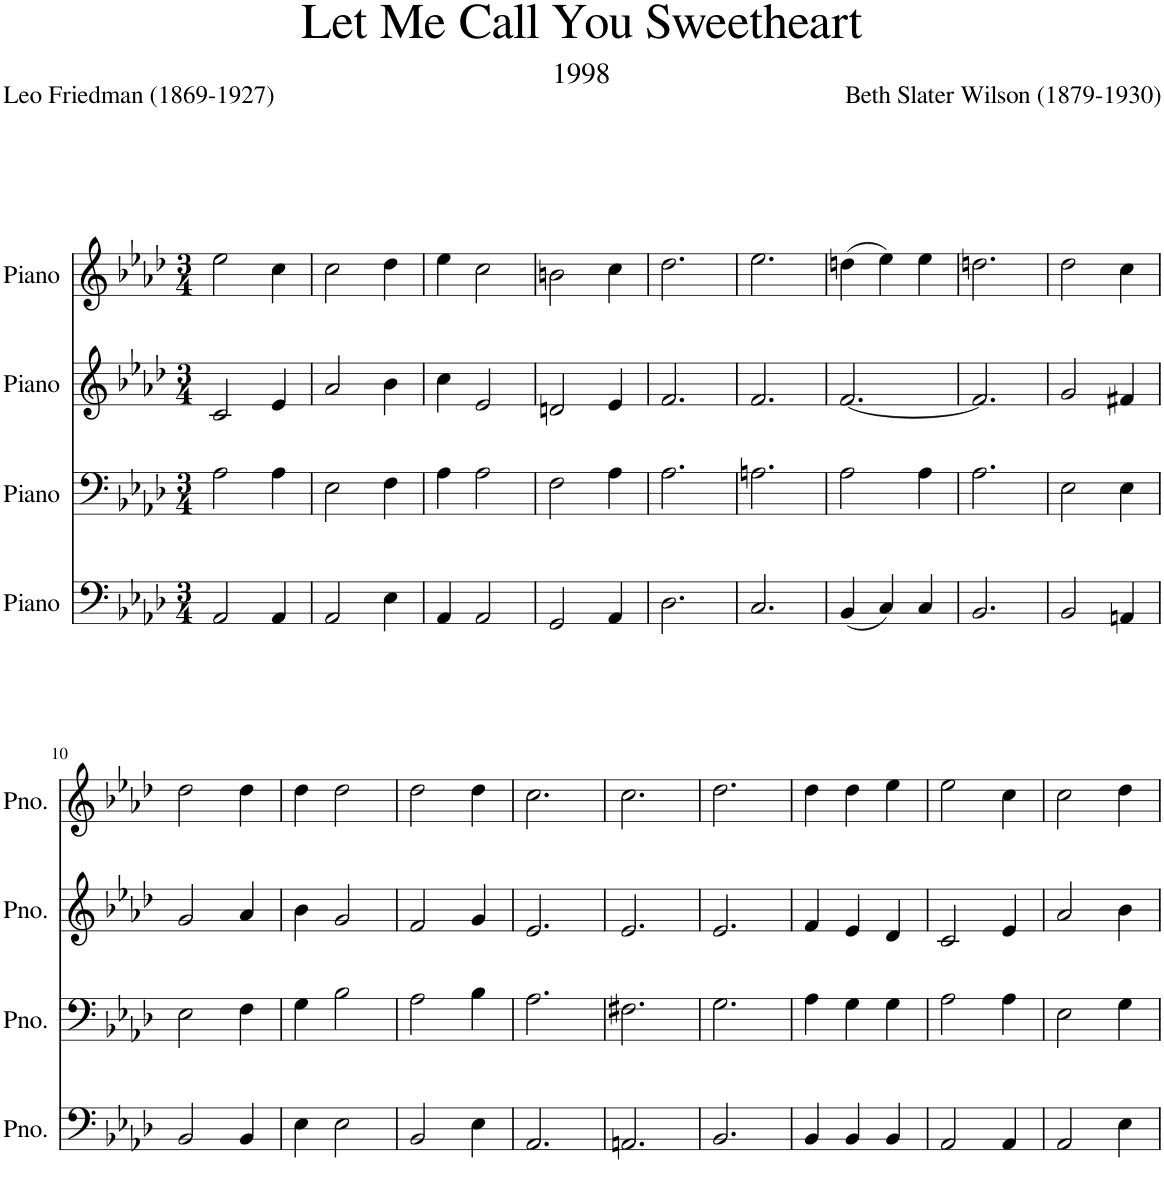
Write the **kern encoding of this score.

**kern	**kern	**kern	**kern
*part4	*part3	*part2	*part1
*staff4	*staff3	*staff2	*staff1
*I"Piano	*I"Piano	*I"Piano	*I"Piano
*I'Pno.	*I'Pno.	*I'Pno.	*I'Pno.
*clefF4	*clefF4	*clefG2	*clefG2
*k[b-e-a-d-]	*k[b-e-a-d-]	*k[b-e-a-d-]	*k[b-e-a-d-]
*M3/4	*M3/4	*M3/4	*M3/4
=1	=1	=1	=1
2AA-/	2A-\	2c/	2ee-\
4AA-/	4A-\	4e-/	4cc\
=2	=2	=2	=2
2AA-/	2E-\	2a-/	2cc\
4E-\	4F\	4b-\	4dd-\
=3	=3	=3	=3
4AA-/	4A-\	4cc\	4ee-\
2AA-/	2A-\	2e-/	2cc\
=4	=4	=4	=4
2GG/	2F\	2dn/	2bn\
4AA-/	4A-\	4e-/	4cc\
=5	=5	=5	=5
2.D-\	2.A-\	2.f/	2.dd-\
=6	=6	=6	=6
2.C/	2.An\	2.f/	2.ee-\
=7	=7	=7	=7
(4BB-/	2A-\	[2.f/	(4ddn\
4C/)	.	.	4ee-\)
4C/	4A-\	.	4ee-\
=8	=8	=8	=8
2.BB-/	2.A-\	2.f/]	2.ddn\
=9	=9	=9	=9
2BB-/	2E-\	2g/	2dd-\
4AAn/	4E-\	4f#X/	4cc\
!!LO:LB:g=z
=10	=10	=10	=10
2BB-/	2E-\	2g/	2dd-\
4BB-/	4F\	4a-/	4dd-\
=11	=11	=11	=11
4E-\	4G\	4b-\	4dd-\
2E-\	2B-\	2g/	2dd-\
=12	=12	=12	=12
2BB-/	2A-\	2f/	2dd-\
4E-\	4B-\	4g/	4dd-\
=13	=13	=13	=13
2.AA-/	2.A-\	2.e-/	2.cc\
=14	=14	=14	=14
2.AAn/	2.F#X\	2.e-/	2.cc\
=15	=15	=15	=15
2.BB-/	2.G\	2.e-/	2.dd-\
=16	=16	=16	=16
4BB-/	4A-\	4f/	4dd-\
4BB-/	4G\	4e-/	4dd-\
4BB-/	4G\	4d-/	4ee-\
=17	=17	=17	=17
2AA-/	2A-\	2c/	2ee-\
4AA-/	4A-\	4e-/	4cc\
=18	=18	=18	=18
2AA-/	2E-\	2a-/	2cc\
4E-\	4G\	4b-\	4dd-\
=	=	=	=
*-	*-	*-	*-
